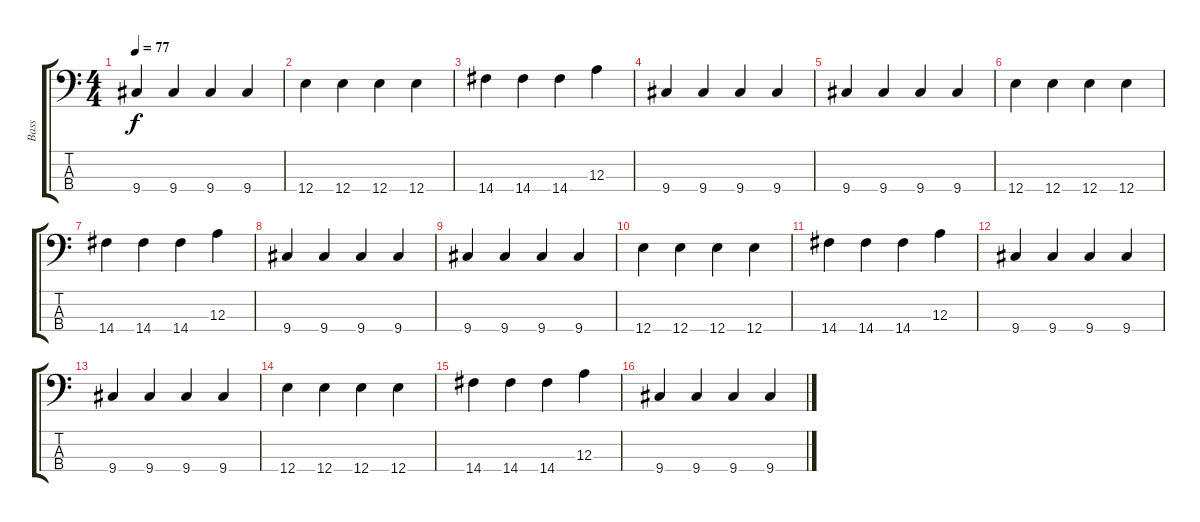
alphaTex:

\track ("Bass" "Bass") {instrument electricbassfinger}
\staff {score tabs}
\tuning (G2 D2 A1 E1) {hide}
\ts (4 4)
\tempo 77
\clef f4
\ks c
9.4.4{dy f} 9.4.4 9.4.4 9.4.4 |
12.4.4 12.4.4 12.4.4 12.4.4 |
14.4.4 14.4.4 14.4.4 12.3.4 |
9.4.4 9.4.4 9.4.4 9.4.4 |
9.4.4 9.4.4 9.4.4 9.4.4 |
12.4.4 12.4.4 12.4.4 12.4.4 |
14.4.4 14.4.4 14.4.4 12.3.4 |
9.4.4 9.4.4 9.4.4 9.4.4 |
9.4.4 9.4.4 9.4.4 9.4.4 |
12.4.4 12.4.4 12.4.4 12.4.4 |
14.4.4 14.4.4 14.4.4 12.3.4 |
9.4.4 9.4.4 9.4.4 9.4.4 |
9.4.4 9.4.4 9.4.4 9.4.4 |
12.4.4 12.4.4 12.4.4 12.4.4 |
14.4.4 14.4.4 14.4.4 12.3.4 |
9.4.4 9.4.4 9.4.4 9.4.4
